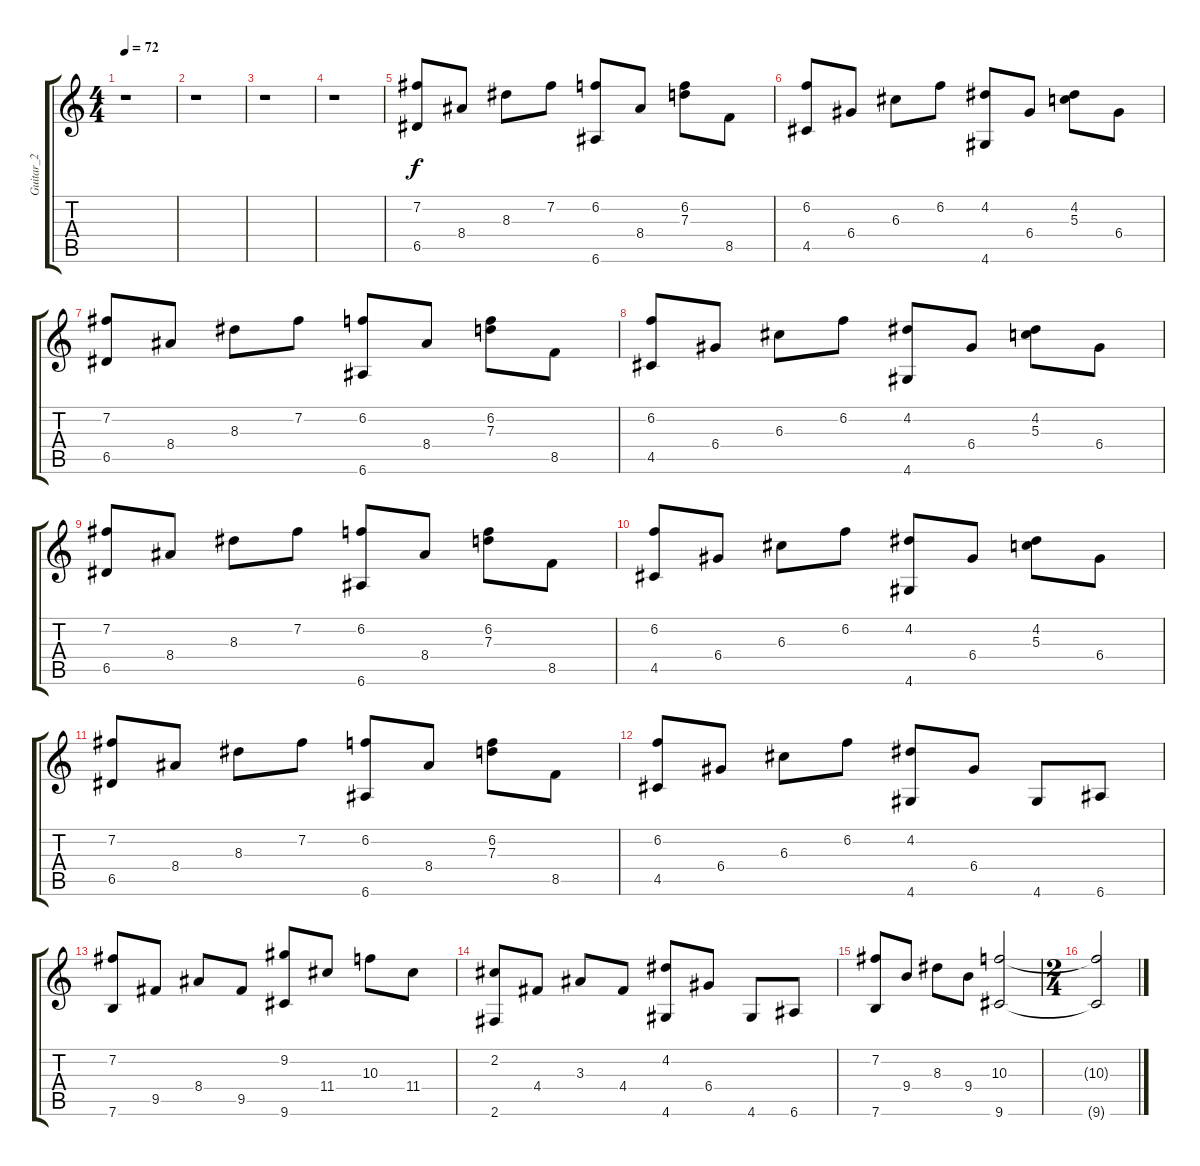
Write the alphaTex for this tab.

\track ("Guitar_2" "Guitar_2") {instrument electricguitarclean}
\staff {score tabs}
\tuning (E4 B3 G3 D3 A2 E2) {hide}
\ts (4 4)
\tempo 72
\clef g2
\ks c
r.1{dy f instrument electricguitarclean} |
r.1 |
r.1 |
r.1 |
(7.2 6.5).8 8.4.8 8.3.8 7.2.8 (6.2 6.6).8 8.4.8 (6.2 7.3).8 8.5.8 |
(6.2 4.5).8 6.4.8 6.3.8 6.2.8 (4.2 4.6).8 6.4.8 (4.2 5.3).8 6.4.8 |
(7.2 6.5).8 8.4.8 8.3.8 7.2.8 (6.2 6.6).8 8.4.8 (6.2 7.3).8 8.5.8 |
(6.2 4.5).8 6.4.8 6.3.8 6.2.8 (4.2 4.6).8 6.4.8 (4.2 5.3).8 6.4.8 |
(7.2 6.5).8 8.4.8 8.3.8 7.2.8 (6.2 6.6).8 8.4.8 (6.2 7.3).8 8.5.8 |
(6.2 4.5).8 6.4.8 6.3.8 6.2.8 (4.2 4.6).8 6.4.8 (4.2 5.3).8 6.4.8 |
(7.2 6.5).8 8.4.8 8.3.8 7.2.8 (6.2 6.6).8 8.4.8 (6.2 7.3).8 8.5.8 |
(6.2 4.5).8 6.4.8 6.3.8 6.2.8 (4.2 4.6).8 6.4.8 4.6.8 6.6.8 |
(7.2 7.6).8 9.5.8 8.4.8 9.5.8 (9.2 9.6).8 11.4.8 10.3.8 11.4.8 |
(2.2 2.6).8 4.4.8 3.3.8 4.4.8 (4.2 4.6).8 6.4.8 4.6.8 6.6.8 |
(7.2 7.6).8 9.4.8 8.3.8 9.4.8 (10.3 9.6).2 |
\ts (2 4)
(10.3{t} 9.6{t}).2
